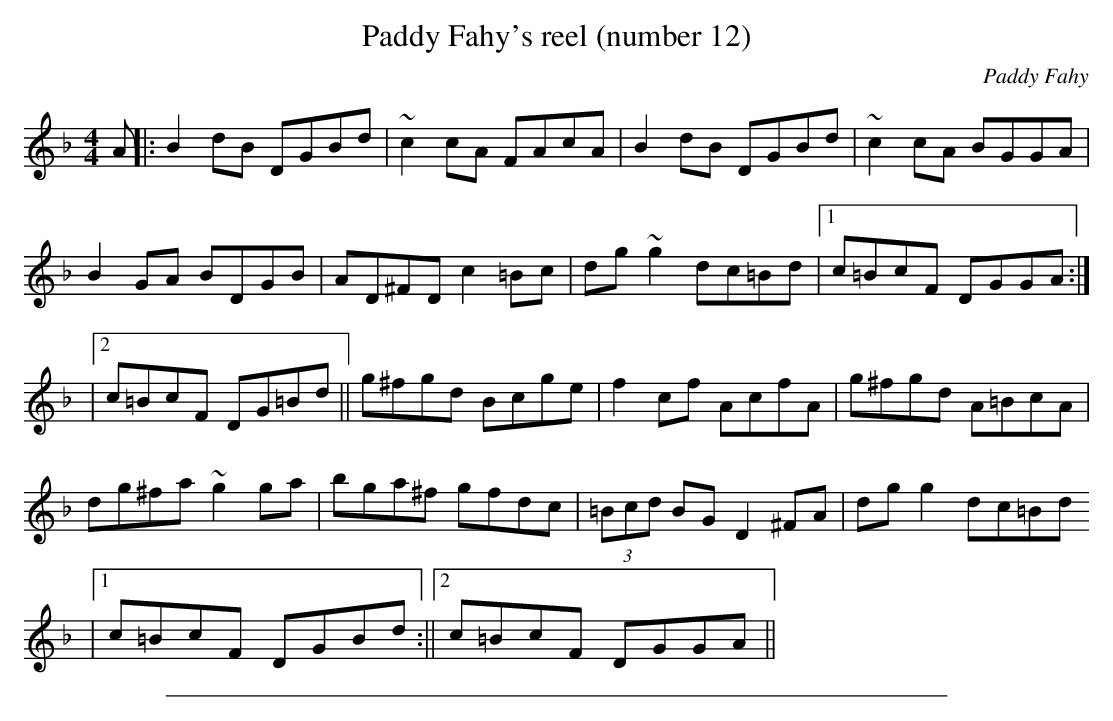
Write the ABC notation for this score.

X:1
T: Paddy Fahy's reel (number 12)
C:Paddy Fahy
M:4/4
L:1/8
K:Gdor
A ||: B2dB DGBd | ~c2cA FAcA | B2dB DGBd | ~c2cA BGGA |
 B2GA BDGB | AD^FD c2=Bc | dg~g2 dc=Bd |1 c=BcF DGGA :|
|2 c=BcF DG=Bd || g^fgd Bcge | f2cf AcfA | g^fgd A=BcA |
dg^fa ~g2ga | bga^f gfdc | (3=Bcd BG D2^FA | dgg2 dc=Bd
|1 c=BcF DGBd :||2 c=BcF DGGA ||
